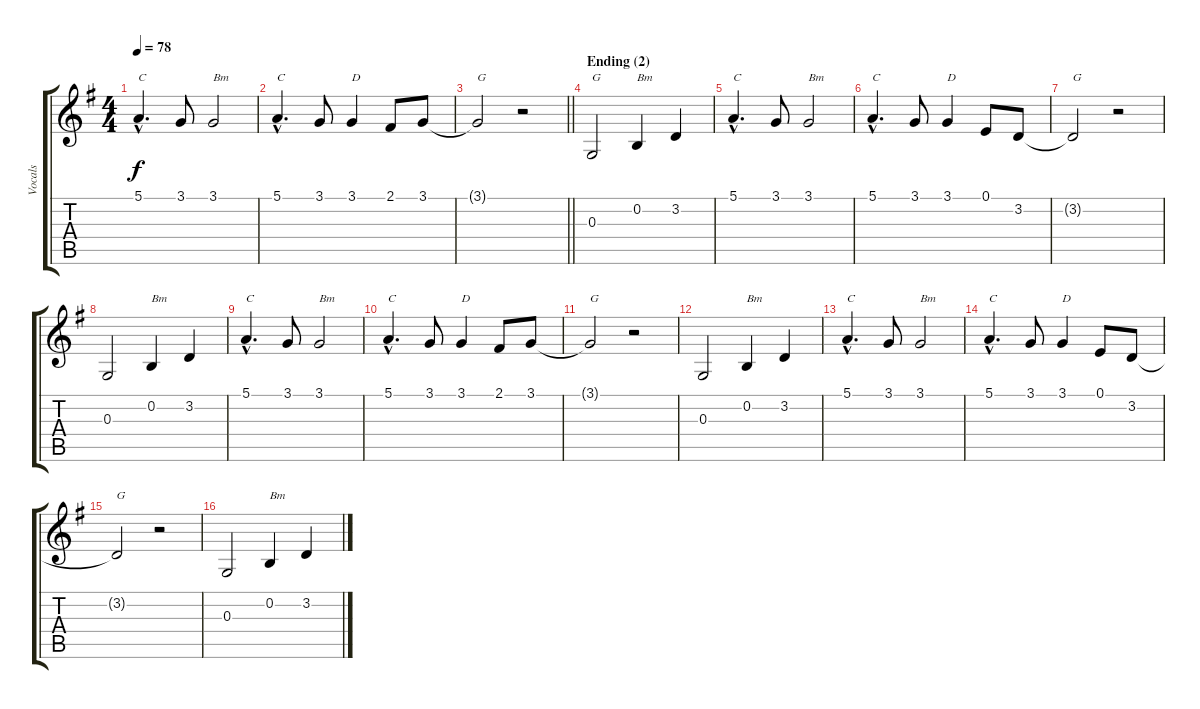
\track ("Vocals" "Vocals") {instrument sopranosax}
\staff {score tabs}
\tuning (E4 B3 G3 D3 A2 E2) {hide}
\ts (4 4)
\tempo 78
\clef g2
\ks g
5.1{hac}.4{d txt "C" dy f} 3.1.8 3.1.2{txt "Bm"} |
5.1{hac}.4{d txt "C"} 3.1.8 3.1.4{txt "D"} 2.1.8 3.1.8 |
\barLineRight lightlight
3.1{t}.2{txt "G"} r.2 |
\section ("" "Ending (2)")
0.3.2{txt "G"} 0.2.4{txt "Bm"} 3.2.4 |
5.1{hac}.4{d txt "C"} 3.1.8 3.1.2{txt "Bm"} |
5.1{hac}.4{d txt "C"} 3.1.8 3.1.4{txt "D"} 0.1.8 3.2.8 |
3.2{t}.2{txt "G"} r.2 |
0.3.2 0.2.4{txt "Bm"} 3.2.4 |
5.1{hac}.4{d txt "C"} 3.1.8 3.1.2{txt "Bm"} |
5.1{hac}.4{d txt "C"} 3.1.8 3.1.4{txt "D"} 2.1.8 3.1.8 |
3.1{t}.2{txt "G"} r.2 |
0.3.2 0.2.4{txt "Bm"} 3.2.4 |
5.1{hac}.4{d txt "C"} 3.1.8 3.1.2{txt "Bm"} |
5.1{hac}.4{d txt "C"} 3.1.8 3.1.4{txt "D"} 0.1.8 3.2.8 |
3.2{t}.2{txt "G"} r.2 |
0.3.2 0.2.4{txt "Bm"} 3.2.4
